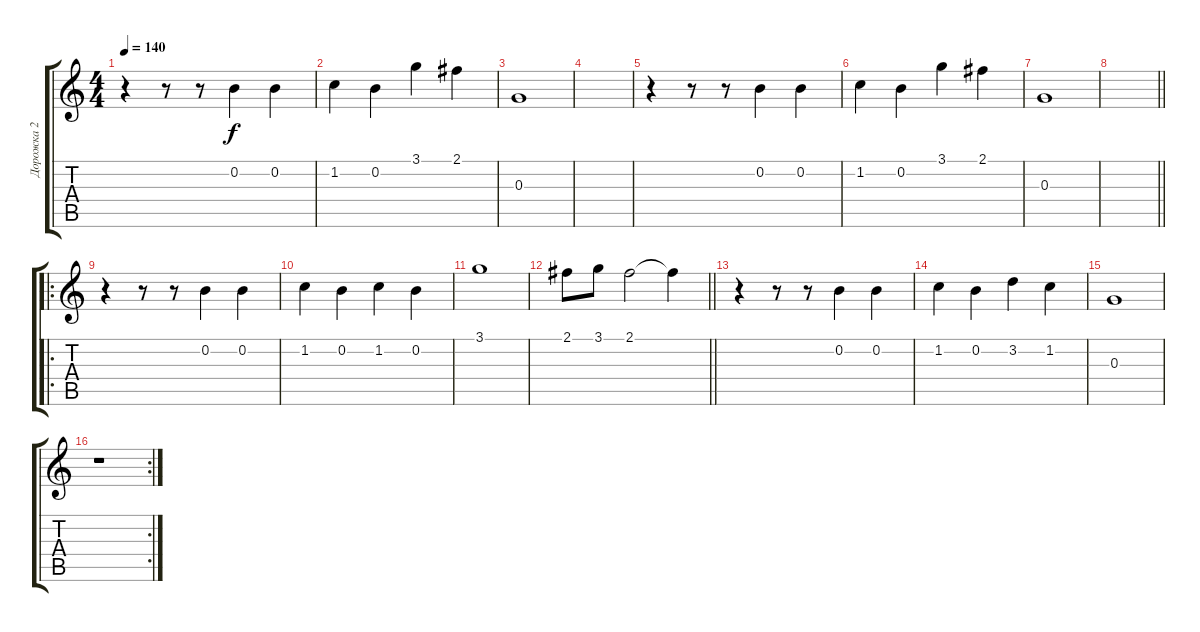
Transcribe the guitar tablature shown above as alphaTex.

\track ("Дорожка 2" "Дорожка 2") {instrument acousticguitarsteel}
\staff {score tabs}
\tuning (E4 B3 G3 D3 A2 E2) {hide}
\ts (4 4)
\tempo 140
\clef g2
\ks c
r.4{dy f} r.8 r.8 0.2.4 0.2.4 |
1.2.4 0.2.4 3.1.4 2.1.4 |
0.3.1 |
|
r.4 r.8 r.8 0.2.4 0.2.4 |
1.2.4 0.2.4 3.1.4 2.1.4 |
0.3.1 |
\barLineRight lightlight
|
\ro
r.4 r.8 r.8 0.2.4 0.2.4 |
1.2.4 0.2.4 1.2.4 0.2.4 |
3.1.1 |
\barLineRight lightlight
2.1.8 3.1.8 2.1.2 2.1{t}.4 |
r.4 r.8 r.8 0.2.4 0.2.4 |
1.2.4 0.2.4 3.2.4 1.2.4 |
0.3.1 |
\rc 2
r.1
